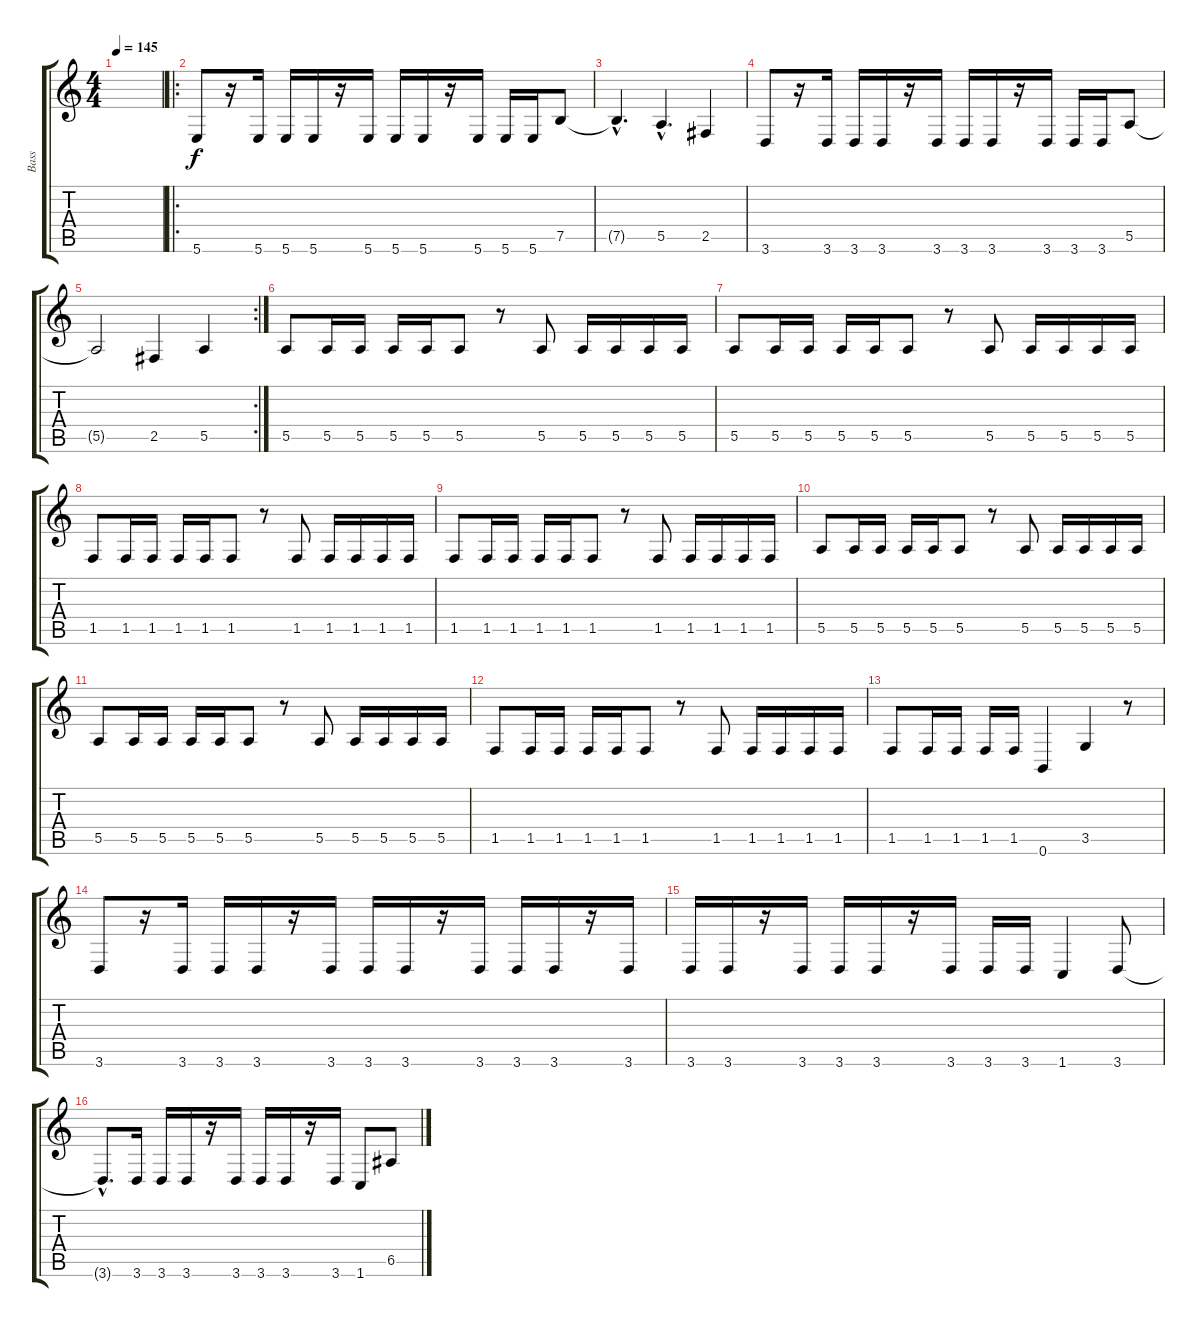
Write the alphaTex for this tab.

\track ("Bass" "Bass") {instrument electricbassfinger}
\staff {score tabs}
\tuning (B3 Gb3 D3 A2 E2 B1) {hide}
\ts (4 4)
\tempo 145
\clef g2
\ks c
|
\ro
5.6.8 r.16 5.6.16 5.6.16 5.6.16 r.16 5.6.16 5.6.16 5.6.16 r.16 5.6.16 5.6.16 5.6.16 7.5.8 |
7.5{hac t}.4{d} 5.5{hac}.4{d} 2.5.4 |
3.6.8 r.16 3.6.16 3.6.16 3.6.16 r.16 3.6.16 3.6.16 3.6.16 r.16 3.6.16 3.6.16 3.6.16 5.5.8 |
\rc 2
5.5{t}.2 2.5.4 5.5.4 |
5.5.8 5.5.16 5.5.16 5.5.16 5.5.16 5.5.8 r.8 5.5.8 5.5.16 5.5.16 5.5.16 5.5.16 |
5.5.8 5.5.16 5.5.16 5.5.16 5.5.16 5.5.8 r.8 5.5.8 5.5.16 5.5.16 5.5.16 5.5.16 |
1.5.8 1.5.16 1.5.16 1.5.16 1.5.16 1.5.8 r.8 1.5.8 1.5.16 1.5.16 1.5.16 1.5.16 |
1.5.8 1.5.16 1.5.16 1.5.16 1.5.16 1.5.8 r.8 1.5.8 1.5.16 1.5.16 1.5.16 1.5.16 |
5.5.8 5.5.16 5.5.16 5.5.16 5.5.16 5.5.8 r.8 5.5.8 5.5.16 5.5.16 5.5.16 5.5.16 |
5.5.8 5.5.16 5.5.16 5.5.16 5.5.16 5.5.8 r.8 5.5.8 5.5.16 5.5.16 5.5.16 5.5.16 |
1.5.8 1.5.16 1.5.16 1.5.16 1.5.16 1.5.8 r.8 1.5.8 1.5.16 1.5.16 1.5.16 1.5.16 |
1.5.8 1.5.16 1.5.16 1.5.16 1.5.16 0.6.4 3.5.4 r.8 |
3.6.8 r.16 3.6.16 3.6.16 3.6.16 r.16 3.6.16 3.6.16 3.6.16 r.16 3.6.16 3.6.16 3.6.16 r.16 3.6.16 |
3.6.16 3.6.16 r.16 3.6.16 3.6.16 3.6.16 r.16 3.6.16 3.6.16 3.6.16 1.6.4 3.6.8 |
3.6{hac t}.8{d} 3.6.16 3.6.16 3.6.16 r.16 3.6.16 3.6.16 3.6.16 r.16 3.6.16 1.6.8 6.5.8
